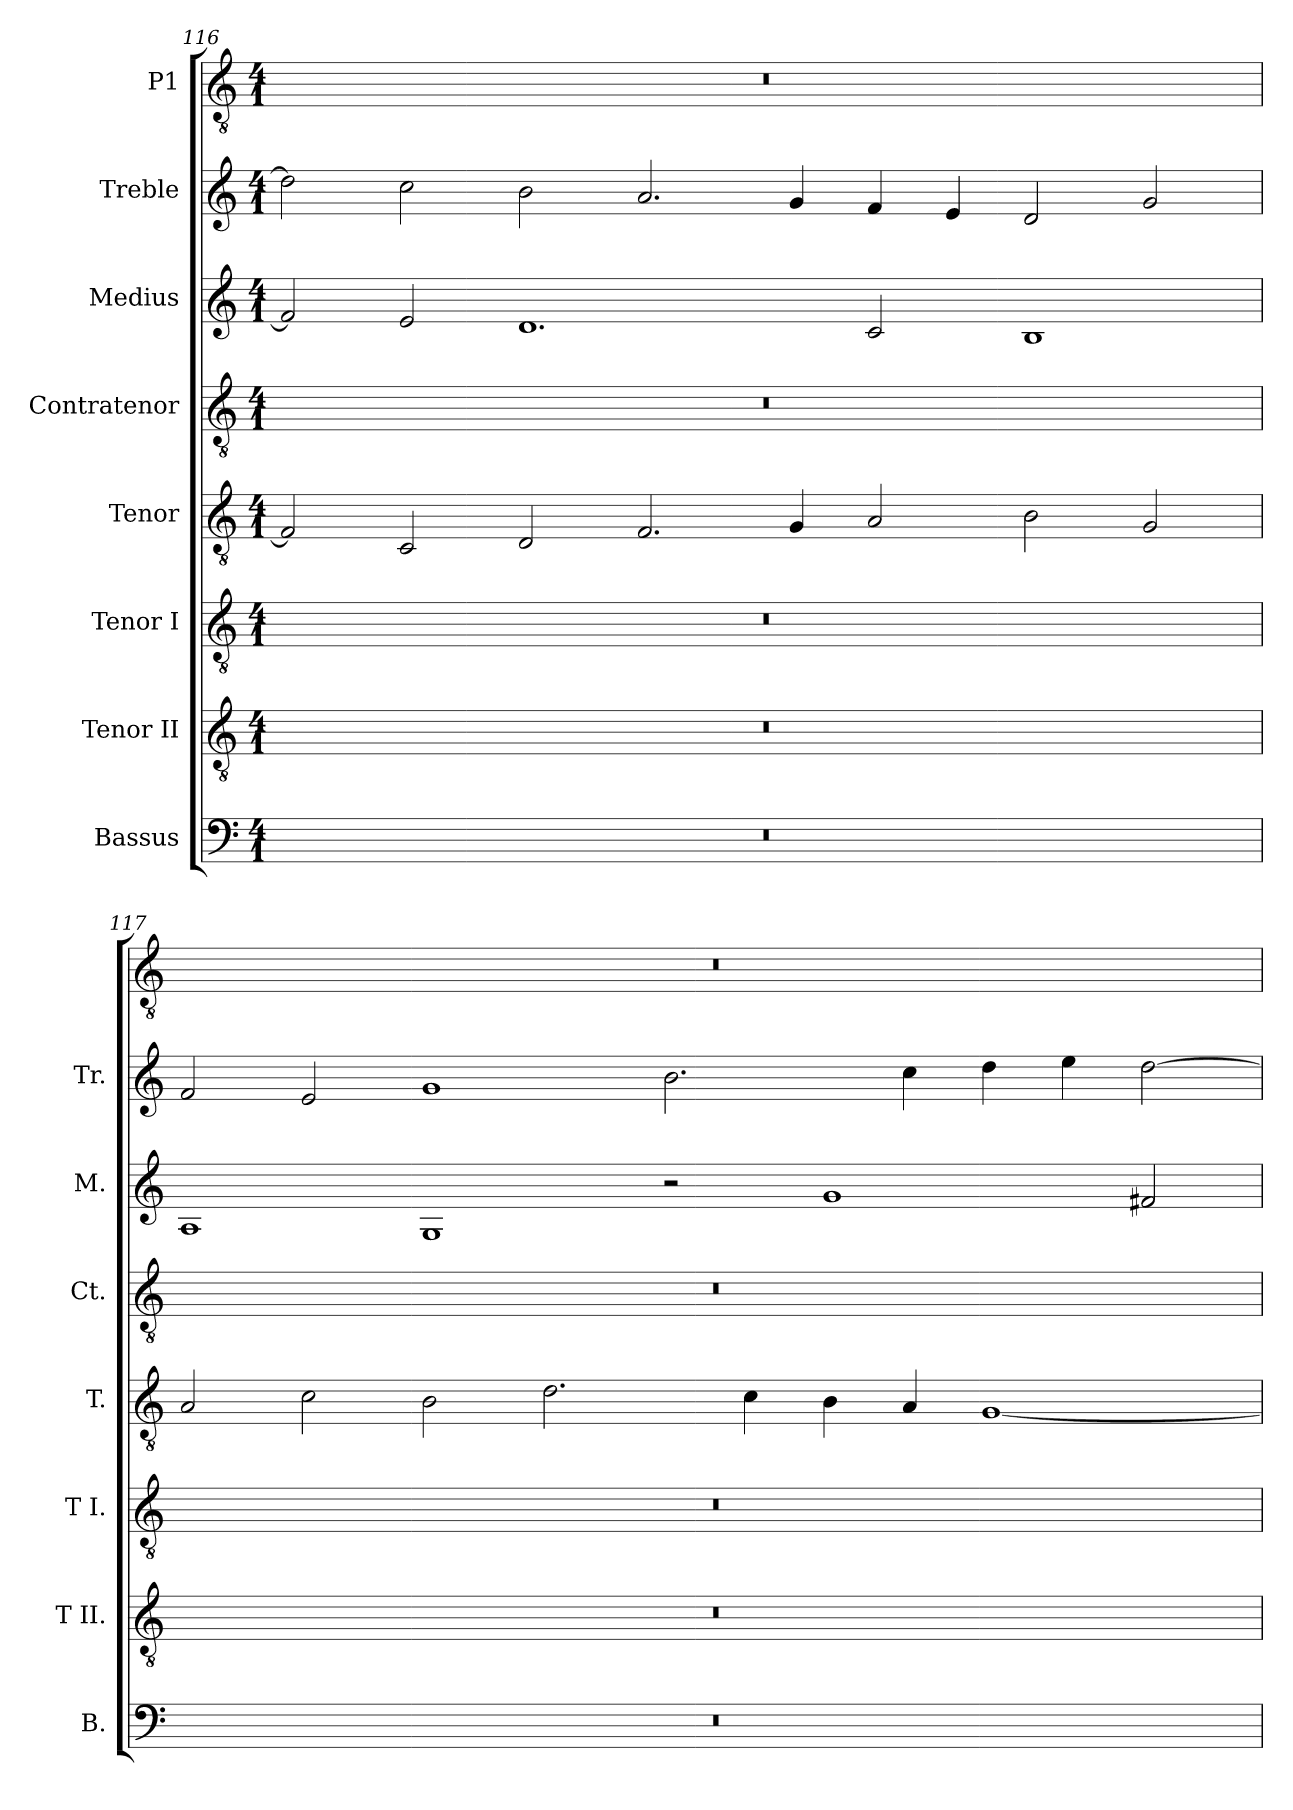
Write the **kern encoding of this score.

**kern	**kern	**kern	**kern	**kern	**kern	**kern	**kern
*part8	*part7	*part6	*part5	*part4	*part3	*part2	*part1
*staff8	*staff7	*staff6	*staff5	*staff4	*staff3	*staff2	*staff1
*I"Bassus	*I"Tenor II	*I"Tenor I	*I"Tenor	*I"Contratenor	*I"Medius	*I"Treble	*I"P1
*I'B.	*I'T II.	*I'T I.	*I'T.	*I'Ct.	*I'M.	*I'Tr.	*
!!LO:PB:g=z
*clefF4	*clefGv2	*clefGv2	*clefGv2	*clefGv2	*clefG2	*clefG2	*clefGv2
*	*ITrd7c12	*ITrd7c12	*ITrd7c12	*ITrd7c12	*	*	*ITrd7c12
*k[]	*k[]	*k[]	*k[]	*k[]	*k[]	*k[]	*k[]
*C:	*C:	*C:	*C:	*C:	*C:	*C:	*C:
*M4/1	*M4/1	*M4/1	*M4/1	*M4/1	*M4/1	*M4/1	*M4/1
=116	=116	=116	=116	=116	=116	=116	=116
!LO:N:vis=1	!LO:N:vis=1	!LO:N:vis=1	!	!LO:N:vis=1	!	!	!LO:N:vis=1
00r	00r	00r	2FFi/]	00r	2fi/]	2ddi\]	00r
.	.	.	2CCi/	.	2ei/	2cci\	.
.	.	.	2DDi/	.	1.di	2bi\	.
.	.	.	2.FFi/	.	.	2.ai/	.
.	.	.	4GGi/	.	.	4gi/	.
.	.	.	2AAi/	.	2ci/	4fi/	.
.	.	.	.	.	.	4ei/	.
.	.	.	2BBi\	.	1Bi	2di/	.
.	.	.	2GGi/	.	.	2gi/	.
=117`	=117`	=117`	=117`	=117`	=117`	=117`	=117`
!LO:N:vis=1	!LO:N:vis=1	!LO:N:vis=1	!	!LO:N:vis=1	!	!	!LO:N:vis=1
00r	00r	00r	2AAi/	00r	1Ai	2fi/	00r
.	.	.	2Ci\	.	.	2ei/	.
.	.	.	2BBi\	.	1Gi	1gi	.
.	.	.	2.Di\	.	.	.	.
.	.	.	.	.	2r	2.bi\	.
.	.	.	4Ci\	.	.	.	.
.	.	.	4BBi\	.	1gi	.	.
.	.	.	4AAi/	.	.	4cci\	.
.	.	.	[<1GGi	.	.	4ddi\	.
.	.	.	.	.	.	4eei\	.
.	.	.	.	.	2f#Xi/	[>2ddi\	.
=`	=`	=`	=`	=`	=`	=`	=`
*-	*-	*-	*-	*-	*-	*-	*-
